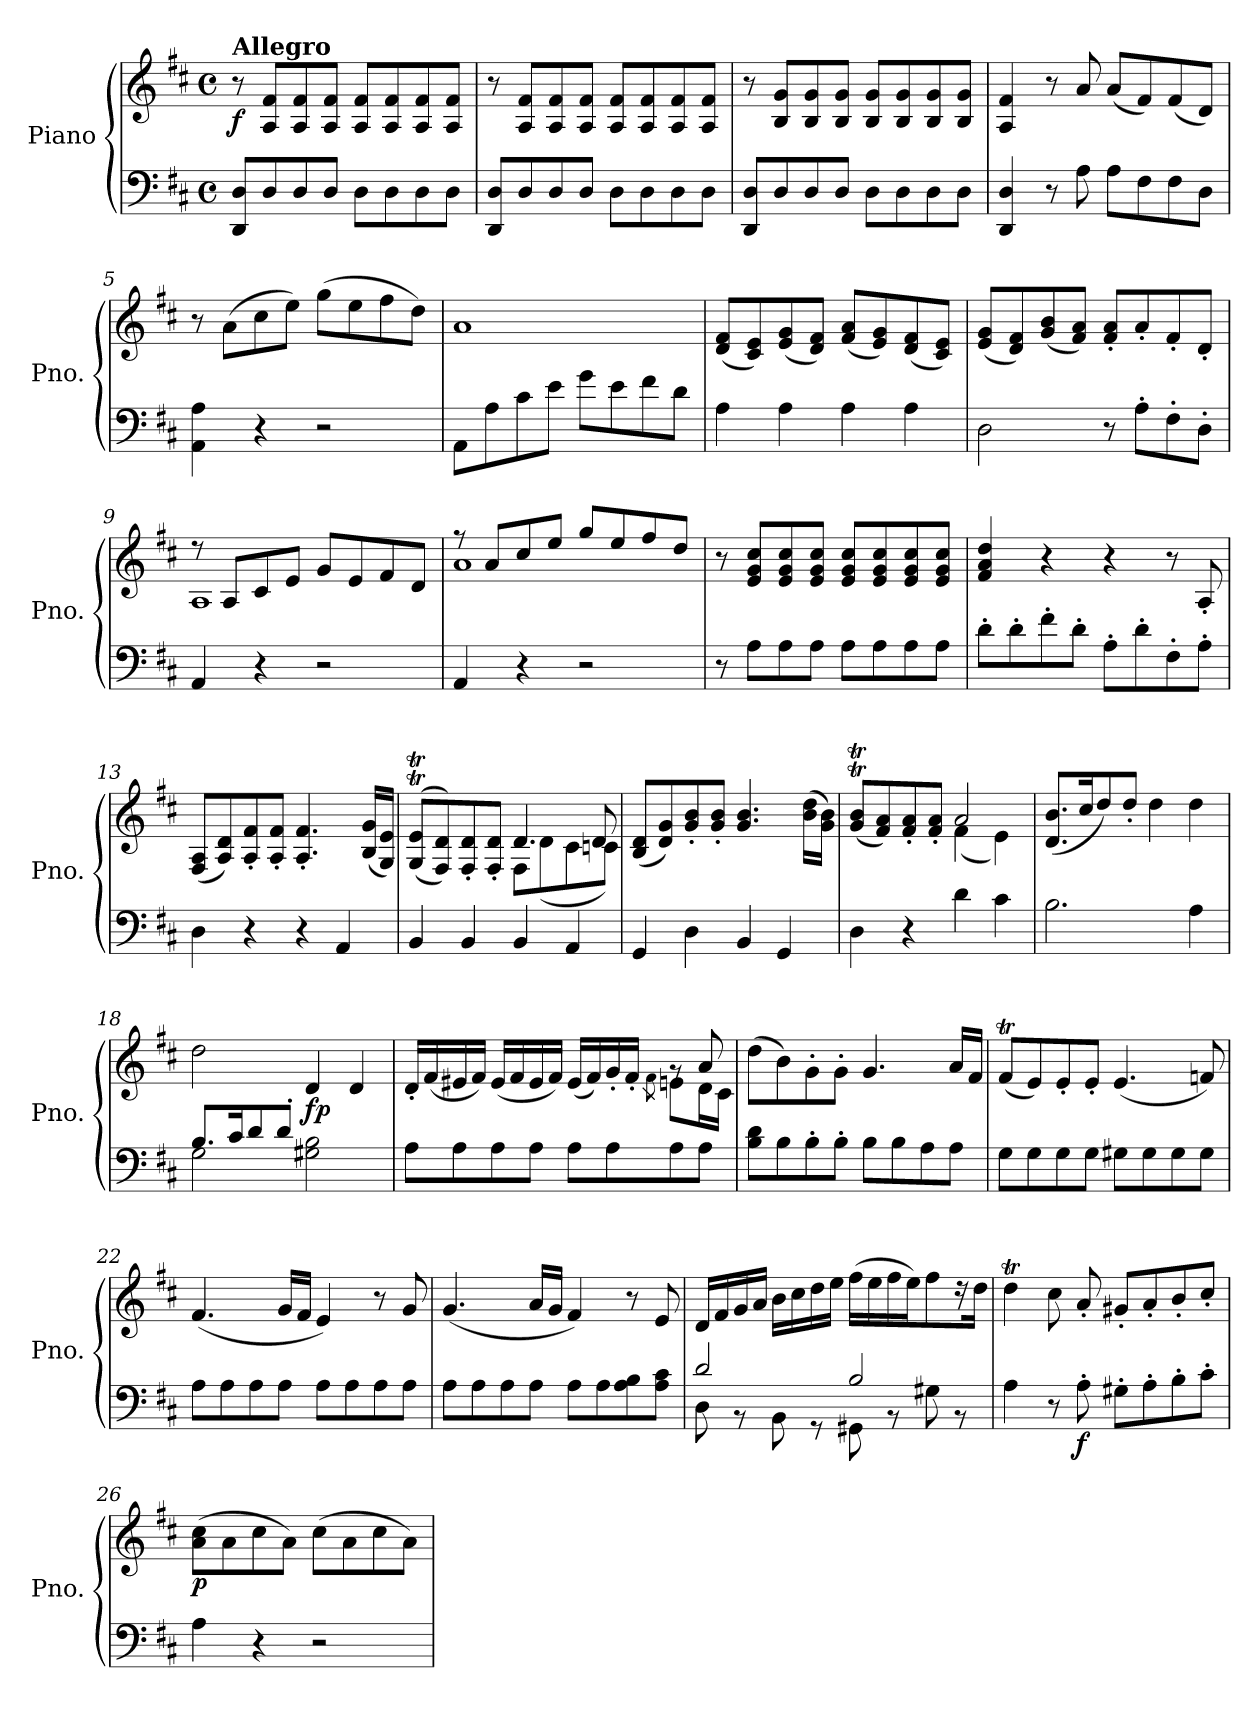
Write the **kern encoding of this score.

**kern	**kern	**dynam
*part1	*part1	*part1
*staff2	*staff1	*staff1/2
*I"Piano	*	*
*I'Pno.	*	*
*clefF4	*clefG2	*
*k[f#c#]	*k[f#c#]	*
*M4/4	*M4/4	*
*met(c)	*met(c)	*
*MM110	*MM110	*
=1	=1	=1
!	!LO:TX:a:B:t=Allegro	!
!	!	!LO:DY:b
8DD/ 8D/L	8r	f
8D/	8A/ 8f#/L	.
8D/	8A/ 8f#/	.
8D/J	8A/ 8f#/J	.
8D\L	8A/ 8f#/L	.
8D\	8A/ 8f#/	.
8D\	8A/ 8f#/	.
8D\J	8A/ 8f#/J	.
=2	=2	=2
8DD/ 8D/L	8r	.
8D/	8A/ 8f#/L	.
8D/	8A/ 8f#/	.
8D/J	8A/ 8f#/J	.
8D\L	8A/ 8f#/L	.
8D\	8A/ 8f#/	.
8D\	8A/ 8f#/	.
8D\J	8A/ 8f#/J	.
=3	=3	=3
8DD/ 8D/L	8r	.
8D/	8B/ 8g/L	.
8D/	8B/ 8g/	.
8D/J	8B/ 8g/J	.
8D\L	8B/ 8g/L	.
8D\	8B/ 8g/	.
8D\	8B/ 8g/	.
8D\J	8B/ 8g/J	.
=4	=4	=4
4DD/ 4D/	4A/ 4f#/	.
8r	8r	.
8A\	8a/	.
8A\L	(<8a/L	.
8F#\	8f#/)	.
8F#\	(<8f#/	.
8D\J	8d/J)	.
!!LO:LB:g=z
=5	=5	=5
4AA\ 4A\	8r	.
.	(>8a\L	.
4r	8cc#\	.
.	8ee\J)	.
2r	(>8gg\L	.
.	8ee\	.
.	8ff#\	.
.	8dd\J)	.
=6	=6	=6
8AA\L	1a	.
8A\	.	.
8c#\	.	.
8e\J	.	.
8g\L	.	.
8e\	.	.
8f#\	.	.
8d\J	.	.
=7	=7	=7
4A\	(<8d/ 8f#/L	.
.	8c#/ 8e/)	.
4A\	(<8e/ 8g/	.
.	8d/ 8f#/J)	.
4A\	(<8f#/ 8a/L	.
.	8e/ 8g/)	.
4A\	(<8d/ 8f#/	.
.	8c#/ 8e/J)	.
=8	=8	=8
2D\	(<8e/ 8g/L	.
.	8d/ 8f#/)	.
.	(<8g/ 8b/	.
.	8f#/ 8a/J)	.
8r	8f#/' 8a/'L	.
8A'\L	8a'/	.
8F#'\	8f#'/	.
8D'\J	8d'/J	.
=9	=9	=9
*	*^	*
4AA/	8r	1A	.
.	8A/L	.	.
4r	8c#/	.	.
.	8e/J	.	.
2r	8g/L	.	.
.	8e/	.	.
.	8f#/	.	.
.	8d/J	.	.
!!LO:LB:g=z	!!
=10	=10	=10	=10
4AA/	8r	1a	.
.	8a/L	.	.
4r	8cc#/	.	.
.	8ee/J	.	.
2r	8gg/L	.	.
.	8ee/	.	.
.	8ff#/	.	.
.	8dd/J	.	.
*	*v	*v	*
=11	=11	=11
8r	8r	.
8A\L	8e/ 8g/ 8cc#/L	.
8A\	8e/ 8g/ 8cc#/	.
8A\J	8e/ 8g/ 8cc#/J	.
8A\L	8e/ 8g/ 8cc#/L	.
8A\	8e/ 8g/ 8cc#/	.
8A\	8e/ 8g/ 8cc#/	.
8A\J	8e/ 8g/ 8cc#/J	.
=12	=12	=12
8d'\L	4f#/ 4a/ 4dd/	.
8d'\	.	.
8f#'\	4r	.
8d'\J	.	.
8A'\L	4r	.
8d'\	.	.
8F#'\	8r	.
8A'\J	8A'/	.
=13	=13	=13
4D\	(<8F#/ 8A/L	.
.	8A/ 8d/)	.
4r	8A/' 8f#/'	.
.	8A/' 8f#/'J	.
4r	4.A/' 4.f#/'	.
4AA/	.	.
.	(<16B/ 16g/LL	.
.	16G/ 16e/JJ)	.
!!LO:LB:g=z
=14	=14	=14
*	*^	*
4BB/	(<(<8G/T 8e/TL	2ryy	.
.	8F#/ 8d/))	.	.
4BB/	8F#/' 8d/'	.	.
.	8F#/' 8d/'J	.	.
4BB/	4.d/	8F#\L	.
.	.	(<8d\	.
4AA/	.	8c#\	.
.	8d/	8cn\J)	.
*	*v	*v	*
=15	=15	=15
4GG/	(<8B/ 8d/L	.
.	8d/ 8g/)	.
4D\	8g/' 8b/'	.
.	8g/' 8b/'J	.
4BB/	4.g/ 4.b/	.
4GG/	.	.
.	(>16b\ 16dd\LL	.
.	16g\ 16b\JJ)	.
=16	=16	=16
*	*^	*
4D\	(<8g/T 8b/TL	2ryy	.
.	8f#/ 8a/)	.	.
4r	8f#/' 8a/'	.	.
.	8f#/' 8a/'J	.	.
4d\	2a/	(<4f#\	.
4c#\	.	4e\)	.
*	*v	*v	*
=17	=17	=17
2.B\	(<8.d/ 8.b/L	.
.	16cc#/K	.
.	8dd/)	.
.	8dd'/J	.
.	4dd\	.
4A\	4dd\	.
=18	=18	=18
*^	*	*
8.B/L	2G\	2dd\	.
16c#/K	.	.	.
8d/	.	.	.
8d'/J	.	.	.
!	!	!	!LO:DY:b
2ryy	2G#X\ 2B\	4d/	fp
.	.	4d/	.
*v	*v	*	*
!!LO:LB:g=z
=19	=19	=19
*	*^	*
8A\L	16d'/LL	2.ryy	.
.	(<16f#/	.	.
8A\	16e#X/	.	.
.	16f#/JJ)	.	.
8A\	(<16e#/LL	.	.
.	16f#/	.	.
8A\J	16e#/	.	.
.	16f#/JJ)	.	.
8A\L	(<16e#/LL	.	.
.	16f#/)	.	.
8A\	16g'/	.	.
.	16f#'/JJ	.	.
.	.	8qf#\	.
8A\	8rg	8en\L	.
8A\J	8a/	16d\L	.
.	.	16c#\JJ	.
*	*v	*v	*
=20	=20	=20
8B\ 8d\L	(>8dd\L	.
8B\	8b\)	.
8B'\	8g'\	.
8B'\J	8g'\J	.
8B\L	4.g/	.
8B\	.	.
8A\	.	.
8A\J	16a/LL	.
.	16f#/JJ	.
=21	=21	=21
8G\L	(<8f#t/L	.
8G\	8e/)	.
8G\	8e'/	.
8G\J	8e'/J	.
8G#X\L	(<4.e/	.
8G#\	.	.
8G#\	.	.
8G#\J	8fn/)	.
!!LO:PB:g=z
=22	=22	=22
8A\L	(<4.f#/	.
8A\	.	.
8A\	.	.
8A\J	16g/LL	.
.	16f#/JJ	.
8A\L	4e/)	.
8A\	.	.
8A\	8r	.
8A\J	8g/	.
=23	=23	=23
8A\L	(<4.g/	.
8A\	.	.
8A\	.	.
8A\J	16a/LL	.
.	16g/JJ	.
8A\L	4f#/)	.
8A\	.	.
8A\ 8B\	8r	.
8A\ 8c#\J	8e/	.
=24	=24	=24
*^	*	*
2d/	8D\	16d/LL	.
.	.	16f#/	.
.	8r	16g/	.
.	.	16a/JJ	.
.	8BB\	16b\LL	.
.	.	16cc#\	.
.	8r	16dd\	.
.	.	16ee\JJ	.
2B/	8GG#X\	(>16ff#\LL	.
.	.	16ee\	.
.	8r	16ff#\	.
.	.	16ee\J)	.
.	8G#X\	8ff#\	.
.	8r	16r	.
.	.	16dd\Jk	.
*v	*v	*	*
=25	=25	=25
4A\	4ddT\	.
8r	8cc#\	.
!	!	!LO:DY:b=2
8A'\	8a'/	f
8G#X'\L	8g#X'/L	.
8A'\	8a'/	.
8B'\	8b'/	.
8c#'\J	8cc#'/J	.
!!LO:LB:g=z
=26	=26	=26
!	!	!LO:DY:b
4A\	(>8a\ 8cc#\L	p
.	8a\	.
4r	8cc#\	.
.	8a\J)	.
2r	(>8cc#\L	.
.	8a\	.
.	8cc#\	.
.	8a\J)	.
=	=	=
*-	*-	*-
